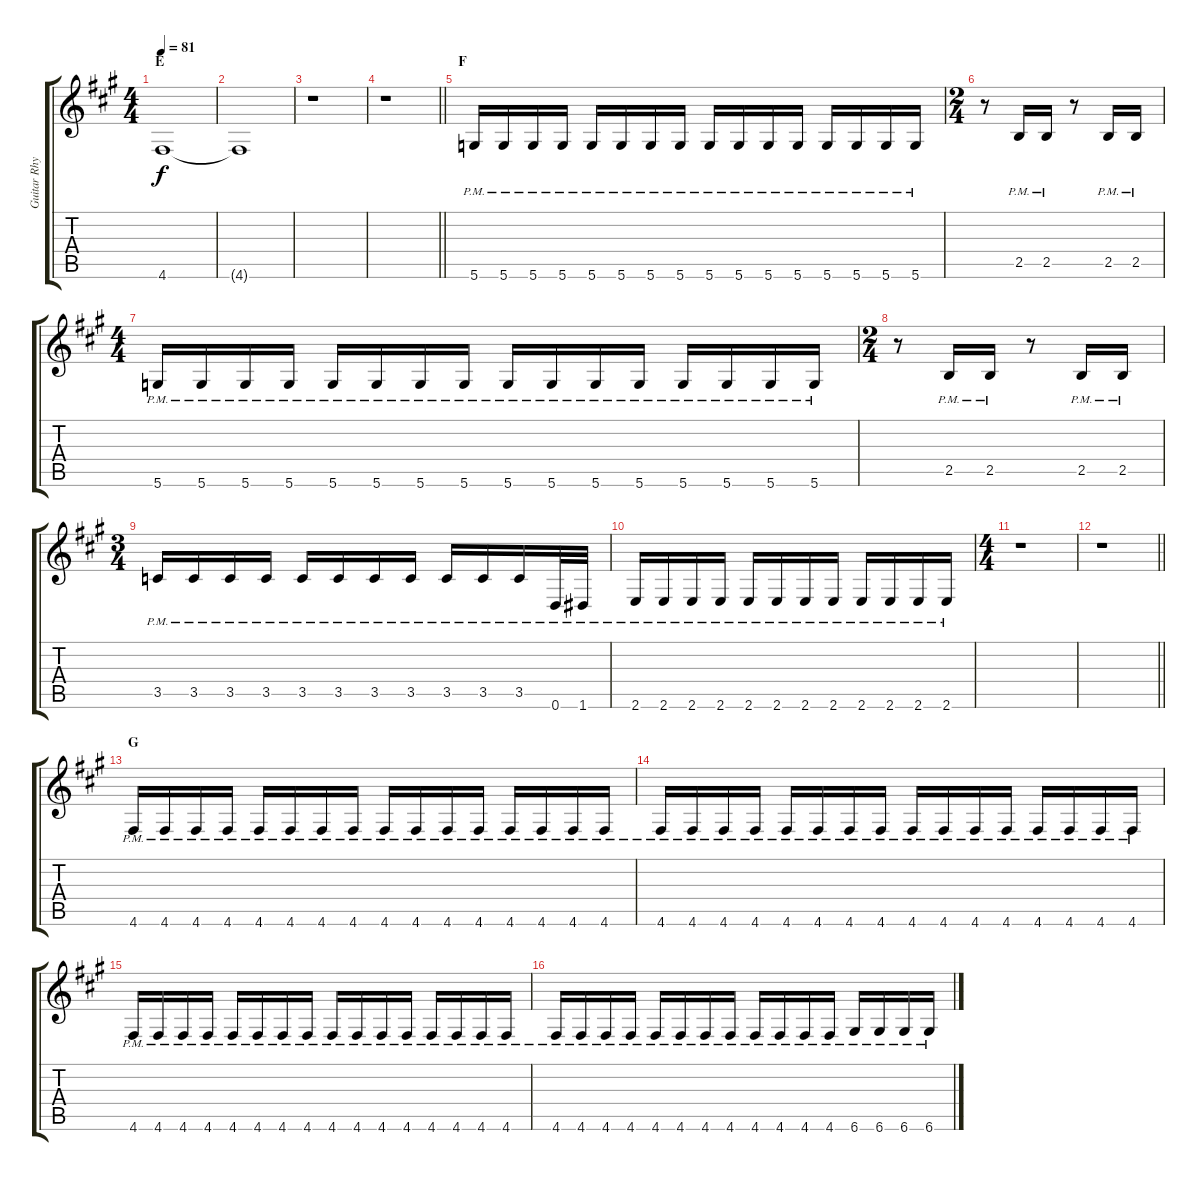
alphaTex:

\track ("Guitar Rhythm" "Guitar Rhy") {instrument overdrivenguitar}
\staff {score tabs}
\tuning (E4 B3 G3 D3 A2 D2) {hide}
\ts (4 4)
\section ("" "E")
\tempo 81
\clef g2
\ks f#minor
4.6.1{dy f} |
4.6{t}.1{volume 0} |
r.1 |
\barLineRight lightlight
r.1 |
\section ("" "F")
5.6{pm}.16{volume 16 balance 5} 5.6{pm}.16 5.6{pm}.16 5.6{pm}.16 5.6{pm}.16 5.6{pm}.16 5.6{pm}.16 5.6{pm}.16 5.6{pm}.16 5.6{pm}.16 5.6{pm}.16 5.6{pm}.16 5.6{pm}.16 5.6{pm}.16 5.6{pm}.16 5.6{pm}.16 |
\ts (2 4)
r.8 2.5{pm}.16 2.5{pm}.16 r.8 2.5{pm}.16 2.5{pm}.16 |
\ts (4 4)
5.6{pm}.16 5.6{pm}.16 5.6{pm}.16 5.6{pm}.16 5.6{pm}.16 5.6{pm}.16 5.6{pm}.16 5.6{pm}.16 5.6{pm}.16 5.6{pm}.16 5.6{pm}.16 5.6{pm}.16 5.6{pm}.16 5.6{pm}.16 5.6{pm}.16 5.6{pm}.16 |
\ts (2 4)
r.8 2.5{pm}.16 2.5{pm}.16 r.8 2.5{pm}.16 2.5{pm}.16 |
\ts (3 4)
3.5{pm}.16 3.5{pm}.16 3.5{pm}.16 3.5{pm}.16 3.5{pm}.16 3.5{pm}.16 3.5{pm}.16 3.5{pm}.16 3.5{pm}.16 3.5{pm}.16 3.5{pm}.16 0.6{pm}.32 1.6{pm}.32 |
2.6{pm}.16 2.6{pm}.16 2.6{pm}.16 2.6{pm}.16 2.6{pm}.16 2.6{pm}.16 2.6{pm}.16 2.6{pm}.16 2.6{pm}.16 2.6{pm}.16 2.6{pm}.16 2.6{pm}.16 |
\ts (4 4)
r.1 |
\barLineRight lightlight
r.1 |
\section ("" "G")
4.6{pm}.16{volume 13} 4.6{pm}.16 4.6{pm}.16 4.6{pm}.16 4.6{pm}.16 4.6{pm}.16 4.6{pm}.16 4.6{pm}.16 4.6{pm}.16 4.6{pm}.16 4.6{pm}.16 4.6{pm}.16 4.6{pm}.16 4.6{pm}.16 4.6{pm}.16 4.6{pm}.16 |
4.6{pm}.16 4.6{pm}.16 4.6{pm}.16 4.6{pm}.16 4.6{pm}.16 4.6{pm}.16 4.6{pm}.16 4.6{pm}.16 4.6{pm}.16 4.6{pm}.16 4.6{pm}.16 4.6{pm}.16 4.6{pm}.16 4.6{pm}.16 4.6{pm}.16 4.6{pm}.16 |
4.6{pm}.16 4.6{pm}.16 4.6{pm}.16 4.6{pm}.16 4.6{pm}.16 4.6{pm}.16 4.6{pm}.16 4.6{pm}.16 4.6{pm}.16 4.6{pm}.16 4.6{pm}.16 4.6{pm}.16 4.6{pm}.16 4.6{pm}.16 4.6{pm}.16 4.6{pm}.16 |
4.6{pm}.16 4.6{pm}.16 4.6{pm}.16 4.6{pm}.16 4.6{pm}.16 4.6{pm}.16 4.6{pm}.16 4.6{pm}.16 4.6{pm}.16 4.6{pm}.16 4.6{pm}.16 4.6{pm}.16 6.6{pm}.16 6.6{pm}.16 6.6{pm}.16 6.6{pm}.16
